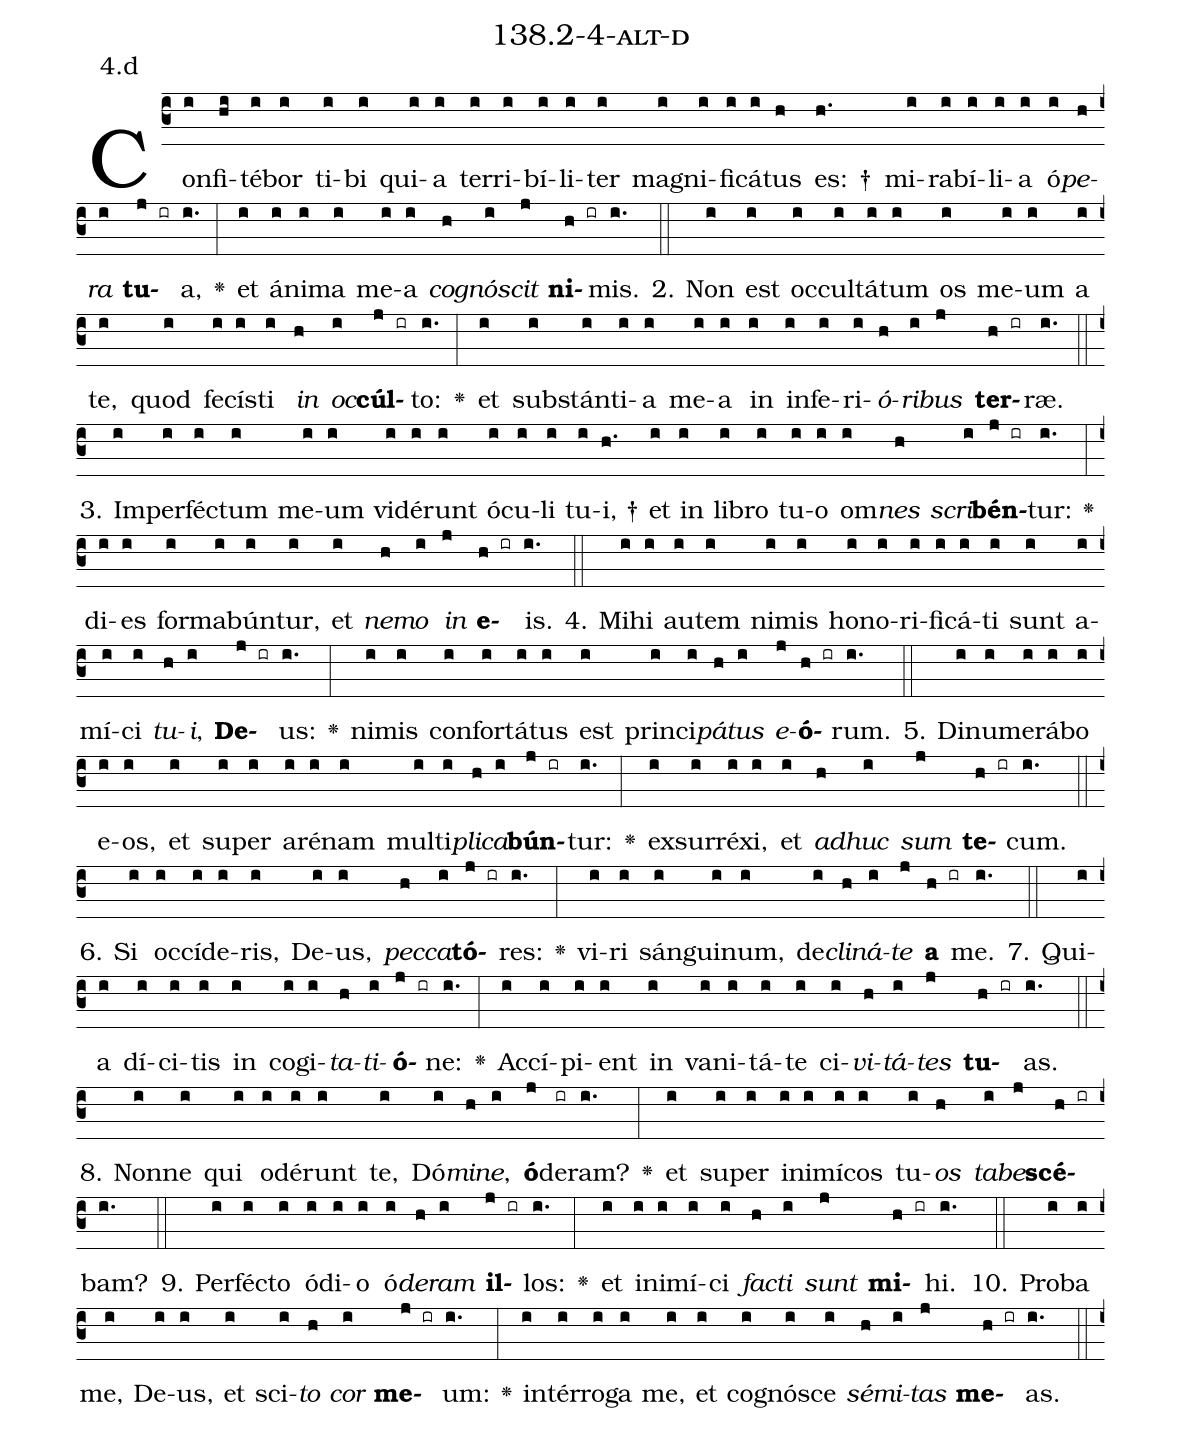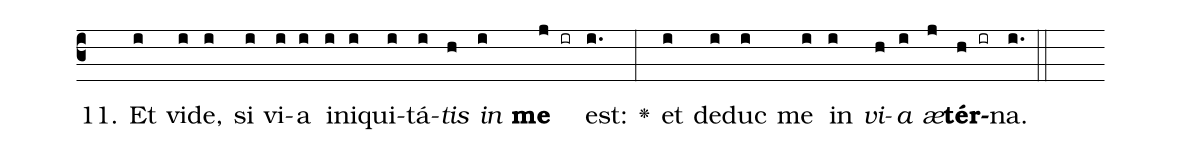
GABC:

name: 138.2-4-alt-d;
annotation: 4.d;
%%
(c3)Con(i)fi(hi)té(i)bor(i) ti(i)bi(i) qui(i)a(i) ter(i)ri(i)bí(i)li(i)ter(i) ma(i)gni(i)fi(i)cá(i)tus(h) es: †(h.) mi(i)ra(i)bí(i)li(i)a(i) ó(i)<i>pe</i>(h)<i>ra</i>(i) <b>tu</b>(j ir)a,(i.) <v>\greheightstar</v>(:) et(i) á(i)ni(i)ma(i) me(i)a(i) <i>co</i>(h)<i>gnó</i>(i)<i>scit</i>(j) <b>ni</b>(h ir)mis.(i.) (::)
2. Non(i) est(i) oc(i)cul(i)tá(i)tum(i) os(i) me(i)um(i) a(i) te,(i) quod(i) fe(i)cís(i)ti(i) <i>in</i>(h) <i>oc</i>(i)<b>cúl</b>(j ir)to:(i.) <v>\greheightstar</v>(:) et(i) sub(i)stán(i)ti(i)a(i) me(i)a(i) in(i) in(i)fe(i)ri(i)<i>ó</i>(h)<i>ri</i>(i)<i>bus</i>(j) <b>ter</b>(h ir)ræ.(i.) (::)
3. Im(i)per(i)féc(i)tum(i) me(i)um(i) vi(i)dé(i)runt(i) ó(i)cu(i)li(i) tu(i)i, †(h.) et(i) in(i) li(i)bro(i) tu(i)o(i) om(i)<i>nes</i>(h) <i>scri</i>(i)<b>bén</b>(j ir)tur:(i.) <v>\greheightstar</v>(:) di(i)es(i) for(i)ma(i)bún(i)tur,(i) et(i) <i>ne</i>(h)<i>mo</i>(i) <i>in</i>(j) <b>e</b>(h ir)is.(i.) (::)
4. Mi(i)hi(i) au(i)tem(i) ni(i)mis(i) ho(i)no(i)ri(i)fi(i)cá(i)ti(i) sunt(i) a(i)mí(i)ci(i) <i>tu</i>(h)<i>i</i>,(i) <b>De</b>(j ir)us:(i.) <v>\greheightstar</v>(:) ni(i)mis(i) con(i)for(i)tá(i)tus(i) est(i) prin(i)ci(i)<i>pá</i>(h)<i>tus</i>(i) <i>e</i>(j)<b>ó</b>(h ir)rum.(i.) (::)
5. Di(i)nu(i)me(i)rá(i)bo(i) e(i)os,(i) et(i) su(i)per(i) a(i)ré(i)nam(i) mul(i)ti(i)<i>pli</i>(h)<i>ca</i>(i)<b>bún</b>(j ir)tur:(i.) <v>\greheightstar</v>(:) ex(i)sur(i)ré(i)xi,(i) et(i) <i>ad</i>(h)<i>huc</i>(i) <i>sum</i>(j) <b>te</b>(h ir)cum.(i.) (::)
6. Si(i) oc(i)cí(i)de(i)ris,(i) De(i)us,(i) <i>pec</i>(h)<i>ca</i>(i)<b>tó</b>(j ir)res:(i.) <v>\greheightstar</v>(:) vi(i)ri(i) sán(i)gui(i)num,(i) de(i)<i>cli</i>(h)<i>ná</i>(i)<i>te</i>(j) <b>a</b>(h ir) me.(i.) (::)
7. Qui(i)a(i) dí(i)ci(i)tis(i) in(i) co(i)gi(i)<i>ta</i>(h)<i>ti</i>(i)<b>ó</b>(j ir)ne:(i.) <v>\greheightstar</v>(:) Ac(i)cí(i)pi(i)ent(i) in(i) va(i)ni(i)tá(i)te(i) ci(i)<i>vi</i>(h)<i>tá</i>(i)<i>tes</i>(j) <b>tu</b>(h ir)as.(i.) (::)
8. Non(i)ne(i) qui(i) o(i)dé(i)runt(i) te,(i) Dó(i)<i>mi</i>(h)<i>ne</i>,(i) <b>ó</b>(j)de(ir)ram?(i.) <v>\greheightstar</v>(:) et(i) su(i)per(i) in(i)i(i)mí(i)cos(i) tu(i)<i>os</i>(h) <i>ta</i>(i)<i>be</i>(j)<b>scé</b>(h ir)bam?(i.) (::)
9. Per(i)féc(i)to(i) ó(i)di(i)o(i) ó(i)<i>de</i>(h)<i>ram</i>(i) <b>il</b>(j ir)los:(i.) <v>\greheightstar</v>(:) et(i) in(i)i(i)mí(i)ci(i) <i>fac</i>(h)<i>ti</i>(i) <i>sunt</i>(j) <b>mi</b>(h ir)hi.(i.) (::)
10. Pro(i)ba(i) me,(i) De(i)us,(i) et(i) sci(i)<i>to</i>(h) <i>cor</i>(i) <b>me</b>(j ir)um:(i.) <v>\greheightstar</v>(:) in(i)tér(i)ro(i)ga(i) me,(i) et(i) co(i)gnó(i)sce(i) <i>sé</i>(h)<i>mi</i>(i)<i>tas</i>(j) <b>me</b>(h ir)as.(i.) (::)
11. Et(i) vi(i)de,(i) si(i) vi(i)a(i) in(i)i(i)qui(i)tá(i)<i>tis</i>(h) <i>in</i>(i) <b>me</b>(j ir) est:(i.) <v>\greheightstar</v>(:) et(i) de(i)duc(i) me(i) in(i) <i>vi</i>(h)<i>a</i>(i) <i>æ</i>(j)<b>tér</b>(h ir)na.(i.) (::)
